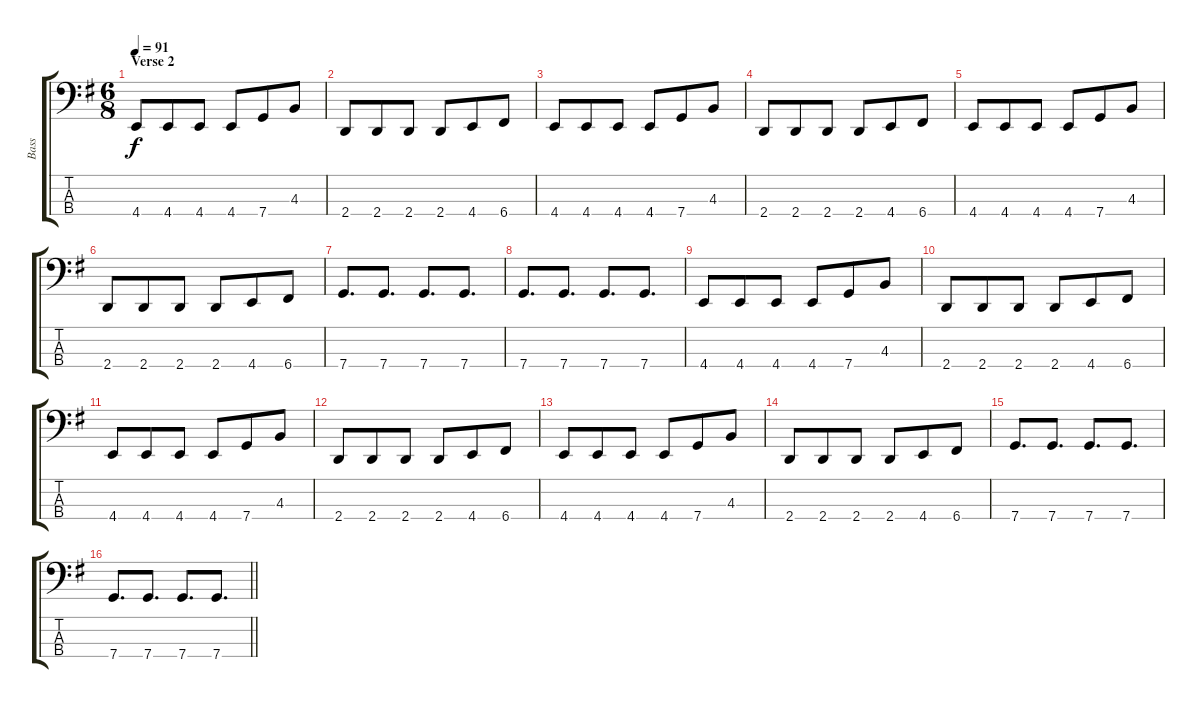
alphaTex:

\track ("Bass" "Bass") {instrument electricbassfinger}
\staff {score tabs}
\tuning (F2 C2 G1 C1) {hide}
\ts (6 8)
\section ("" "Verse 2")
\tempo 91
\clef f4
\ks eminor
4.4.8{dy f} 4.4.8 4.4.8 4.4.8 7.4.8 4.3.8 |
2.4.8 2.4.8 2.4.8 2.4.8 4.4.8 6.4.8 |
4.4.8 4.4.8 4.4.8 4.4.8 7.4.8 4.3.8 |
2.4.8 2.4.8 2.4.8 2.4.8 4.4.8 6.4.8 |
4.4.8 4.4.8 4.4.8 4.4.8 7.4.8 4.3.8 |
2.4.8 2.4.8 2.4.8 2.4.8 4.4.8 6.4.8 |
7.4.8{d} 7.4.8{d} 7.4.8{d} 7.4.8{d} |
7.4.8{d} 7.4.8{d} 7.4.8{d} 7.4.8{d} |
4.4.8 4.4.8 4.4.8 4.4.8 7.4.8 4.3.8 |
2.4.8 2.4.8 2.4.8 2.4.8 4.4.8 6.4.8 |
4.4.8 4.4.8 4.4.8 4.4.8 7.4.8 4.3.8 |
2.4.8 2.4.8 2.4.8 2.4.8 4.4.8 6.4.8 |
4.4.8 4.4.8 4.4.8 4.4.8 7.4.8 4.3.8 |
2.4.8 2.4.8 2.4.8 2.4.8 4.4.8 6.4.8 |
7.4.8{d} 7.4.8{d} 7.4.8{d} 7.4.8{d} |
\barLineRight lightlight
7.4.8{d} 7.4.8{d} 7.4.8{d} 7.4.8{d}
